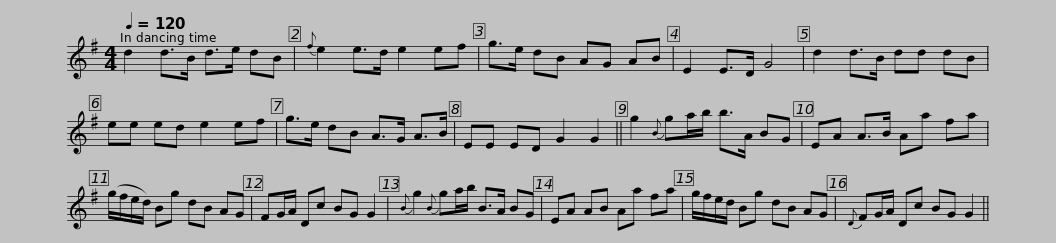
X:1
L:1/8
Q:1/4=120
M:4/4
I:linebreak $
K:G
V:1 treble
V:1
 d2 d>B d>e dB |{f} e2 e>d e2 ef | g>e dB AG AB | E2 E>D G4 | d2 d>B dd dB | %5
 ee ed e2 ef |$ g>e dB A>G A>B | EE ED G2 G2 || g2{B} ga/b/ b>A BG | EA A>B Aa fa | %10
 (g/f/e/d/) Bg dB AG |$ FG/A/ Dc BG G2 |{B} g2{B} ga/b/ B>A BG | EA AB Aa fa | g/f/e/d/ Bg dB AG | %15
{D} FG/A/ Dc BG G2 || %16
